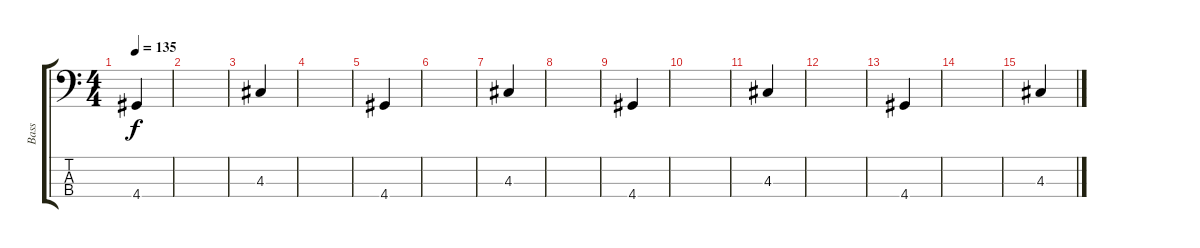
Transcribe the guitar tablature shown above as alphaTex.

\track ("Bass" "Bass") {instrument electricbassfinger}
\staff {score tabs}
\tuning (G2 D2 A1 E1) {hide}
\ts (4 4)
\tempo 135
\clef f4
\ks c
4.4.4{dy f} |
|
4.3.4 |
|
4.4.4 |
|
4.3.4 |
|
4.4.4 |
|
4.3.4 |
|
4.4.4 |
|
4.3.4
